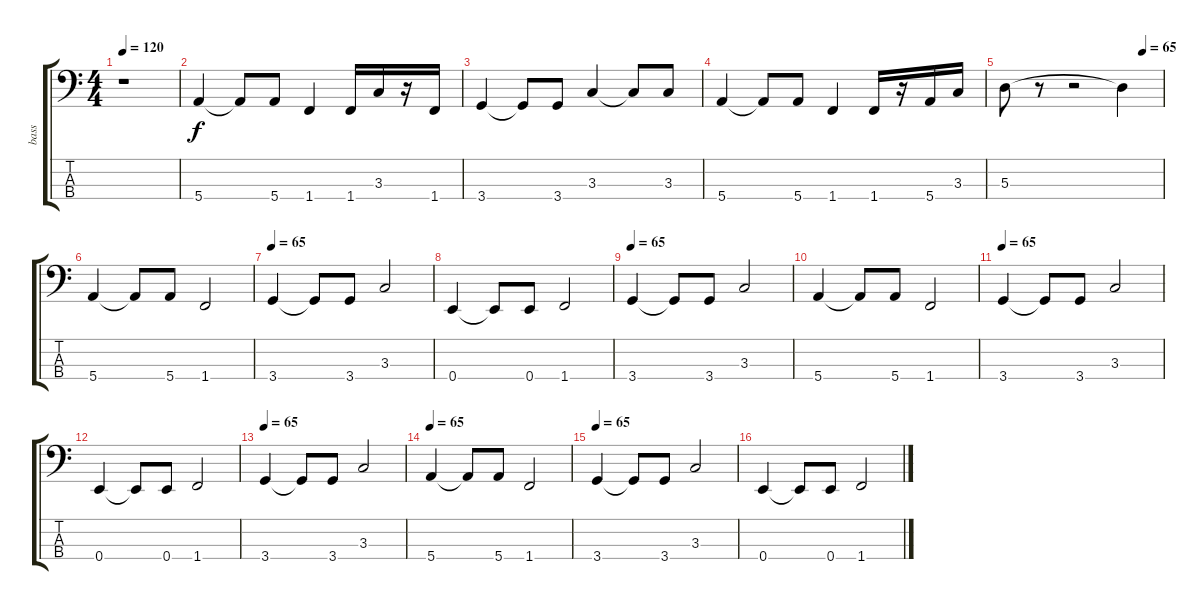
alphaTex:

\track ("bass" "bass") {instrument electricbassfinger}
\staff {score tabs}
\tuning (G2 D2 A1 E1) {hide}
\ts (4 4)
\tempo 120
\tempo 65
\tempo 120
\clef f4
\ks c
r.1{dy f instrument electricbassfinger} |
5.4.4 5.4{t}.8 5.4.8 1.4.4 1.4.16 3.3.16 r.16 1.4.16 |
3.4.4 3.4{t}.8 3.4.8 3.3.4 3.3{t}.8 3.3.8 |
5.4.4 5.4{t}.8 5.4.8 1.4.4 1.4.16 r.16 5.4.16 3.3.16 |
\tempo (65 0.875)
5.3.8 r.8 r.2 5.3{t}.4 |
5.4.4 5.4{t}.8 5.4.8 1.4.2 |
\tempo 65
3.4.4 3.4{t}.8 3.4.8 3.3.2 |
0.4.4 0.4{t}.8 0.4.8 1.4.2 |
\tempo 65
3.4.4 3.4{t}.8 3.4.8 3.3.2 |
5.4.4 5.4{t}.8 5.4.8 1.4.2 |
\tempo 65
3.4.4 3.4{t}.8 3.4.8 3.3.2 |
0.4.4 0.4{t}.8 0.4.8 1.4.2 |
\tempo 65
3.4.4 3.4{t}.8 3.4.8 3.3.2 |
\tempo 65
5.4.4 5.4{t}.8 5.4.8 1.4.2 |
\tempo 65
3.4.4 3.4{t}.8 3.4.8 3.3.2 |
0.4.4 0.4{t}.8 0.4.8 1.4.2
